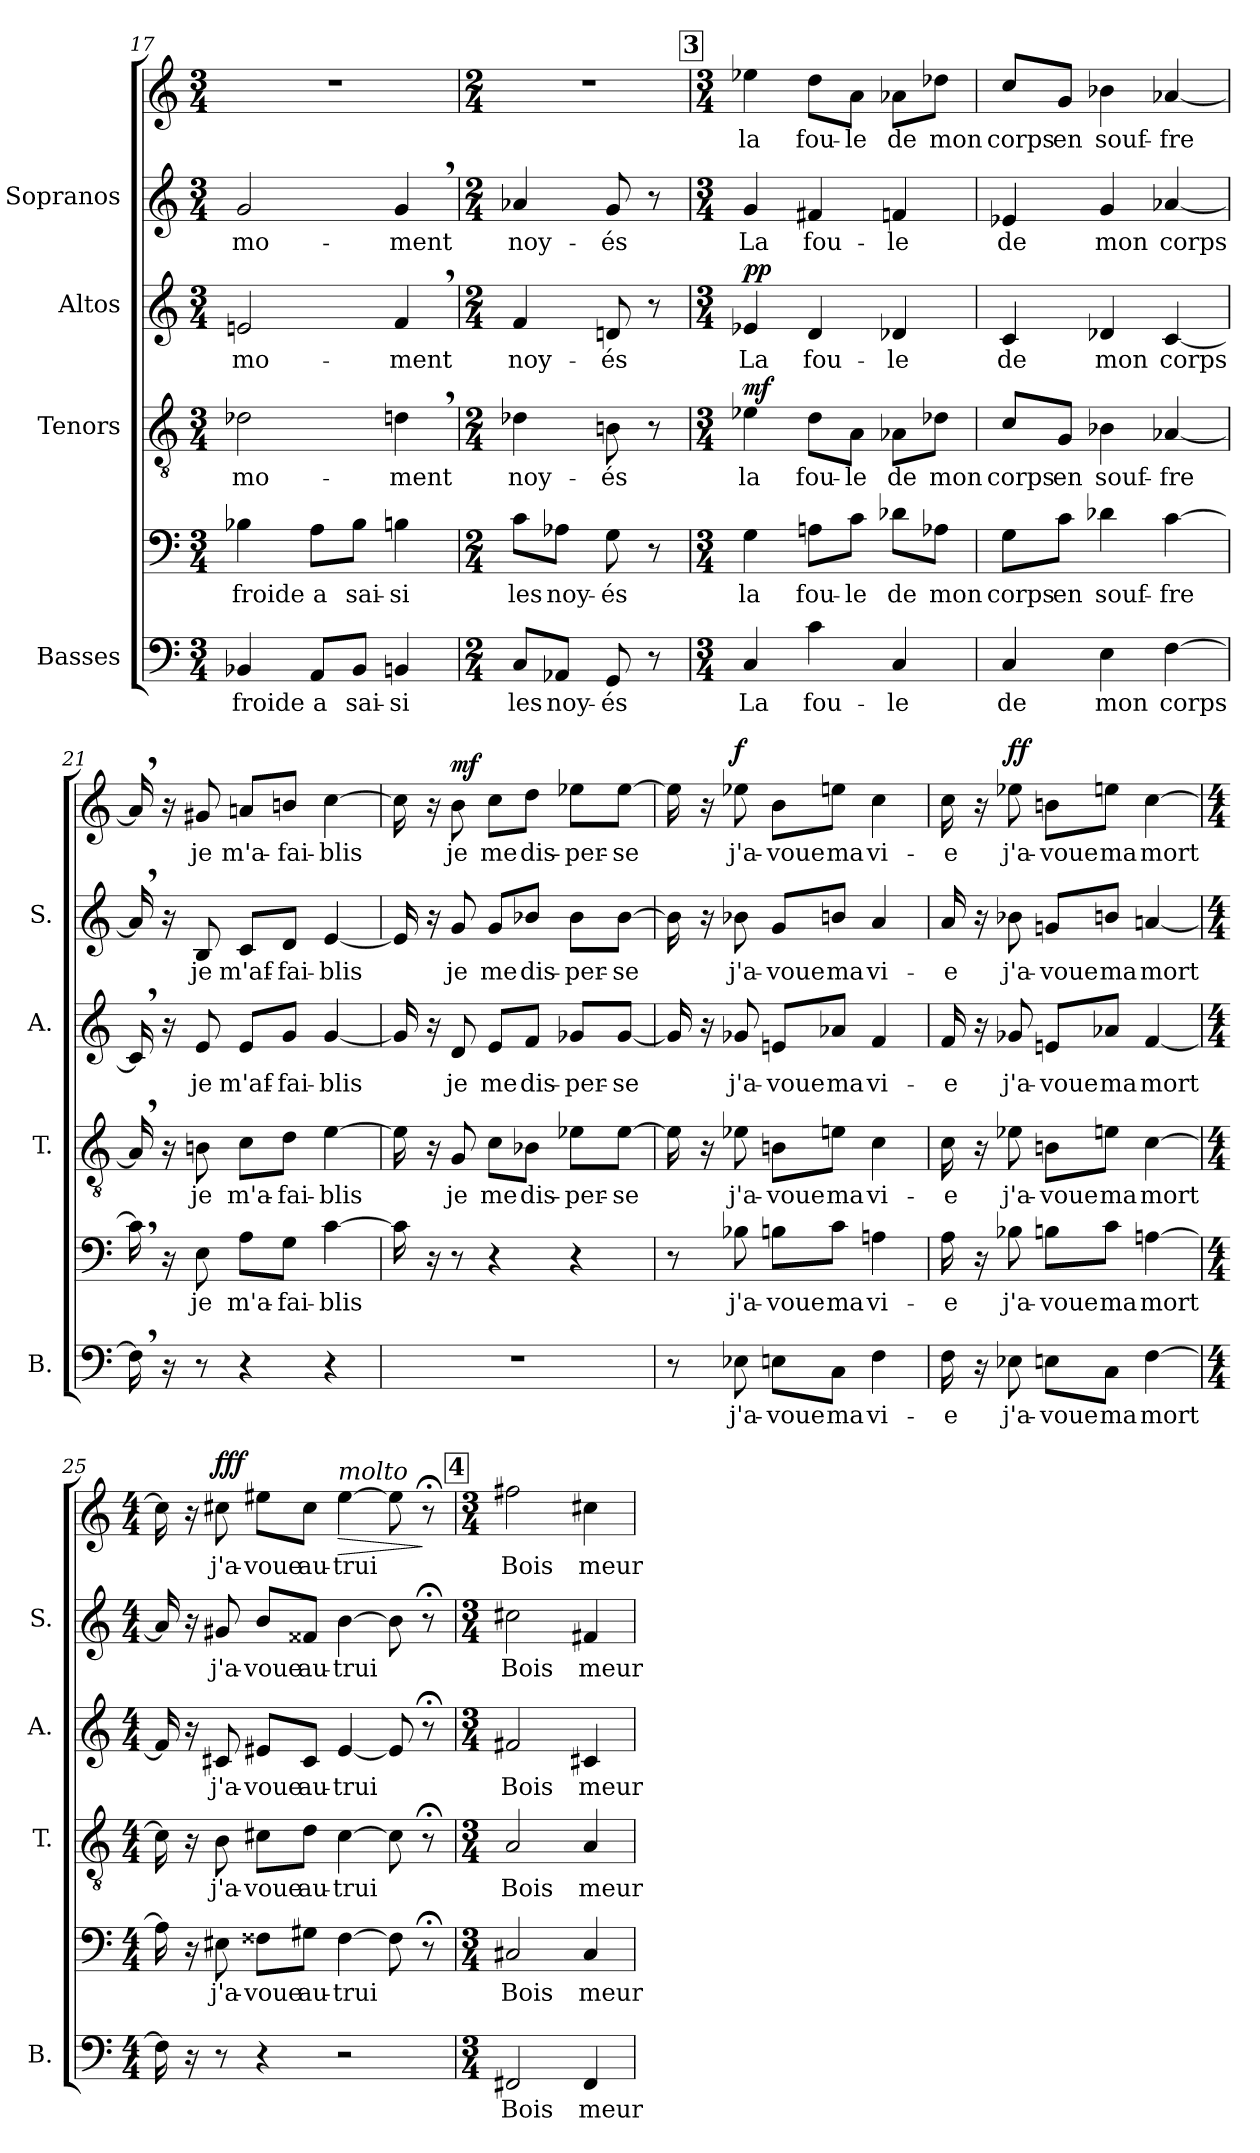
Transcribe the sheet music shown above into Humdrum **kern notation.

**kern	**text	**kern	**text	**dynam	**kern	**text	**dynam	**kern	**text	**dynam	**kern	**text	**kern	**text	**dynam
*part4	*part4	*part4	*part4	*part4	*part3	*part3	*part3	*part2	*part2	*part2	*part1	*part1	*part1	*part1	*part1
*staff6	*staff6	*staff5	*staff5	*staff5/6	*staff4	*staff4	*staff4	*staff3	*staff3	*staff3	*staff2	*staff2	*staff1	*staff1	*staff1/2
*I"Basses	*	*	*	*	*I"Tenors	*	*	*I"Altos	*	*	*I"Sopranos	*	*	*	*
*I'B.	*	*	*	*	*I'T.	*	*	*I'A.	*	*	*I'S.	*	*	*	*
*clefF4	*	*clefF4	*	*	*clefGv2	*	*	*clefG2	*	*	*clefG2	*	*clefG2	*	*
*k[]	*	*k[]	*	*	*k[]	*	*	*k[]	*	*	*k[]	*	*k[]	*	*
*M3/4	*	*M3/4	*	*	*M3/4	*	*	*M3/4	*	*	*M3/4	*	*M3/4	*	*
=17	=17	=17	=17	=17	=17	=17	=17	=17	=17	=17	=17	=17	=17	=17	=17
!	!LO:LY:b	!	!LO:LY:b	!	!	!LO:LY:b	!	!	!LO:LY:b	!	!	!LO:LY:b	!	!	!
4BB-X/	froide	4B-X\	froide	.	2d-X\	mo-	.	2en/	mo-	.	2g/	mo-	2.r	.	.
!	!LO:LY:b	!	!LO:LY:b	!	!	!	!	!	!	!	!	!	!	!	!
8AA/L	a	8A\L	a	.	.	.	.	.	.	.	.	.	.	.	.
!	!LO:LY:b	!	!LO:LY:b	!	!	!	!	!	!	!	!	!	!	!	!
8BB-/J	sai-	8B-\J	sai-	.	.	.	.	.	.	.	.	.	.	.	.
!	!LO:LY:b	!	!LO:LY:b	!	!	!LO:LY:b	!	!	!LO:LY:b	!	!	!LO:LY:b	!	!	!
4BBn/	-si	4Bn\	-si	.	4dn,\	-ment	.	4f,/	-ment	.	4g,/	-ment	.	.	.
=18	=18	=18	=18	=18	=18	=18	=18	=18	=18	=18	=18	=18	=18	=18	=18
*M2/4	*	*M2/4	*	*	*M2/4	*	*	*M2/4	*	*	*M2/4	*	*M2/4	*	*
!	!LO:LY:b	!	!LO:LY:b	!	!	!LO:LY:b	!	!	!LO:LY:b	!	!	!LO:LY:b	!	!	!
8C/L	les	8c\L	les	.	4d-X\	noy-	.	4f/	noy-	.	4a-X/	noy-	2r	.	.
!	!LO:LY:b	!	!LO:LY:b	!	!	!	!	!	!	!	!	!	!	!	!
8AA-X/J	noy-	8A-X\J	noy-	.	.	.	.	.	.	.	.	.	.	.	.
!	!LO:LY:b	!	!LO:LY:b	!	!	!LO:LY:b	!	!	!LO:LY:b	!	!	!LO:LY:b	!	!	!
8GG/	-és	8G\	-és	.	8Bn\	-és	.	8dn/	-és	.	8g/	-és	.	.	.
8r	.	8r	.	.	8r	.	.	8r	.	.	8r	.	.	.	.
!!LO:LB:g=z
!!LO:REH:place=s1:a:B:fs=14:t=3
=19	=19	=19	=19	=19	=19	=19	=19	=19	=19	=19	=19	=19	=19	=19	=19
*M3/4	*	*M3/4	*	*	*M3/4	*	*	*M3/4	*	*	*M3/4	*	*M3/4	*	*
!	!LO:LY:b	!	!LO:LY:b	!LO:DY:a=2	!	!LO:LY:b	!	!	!LO:LY:b	!	!	!LO:LY:b	!	!LO:LY:b	!
!	!	!	!	!LO:DY:n=1:a	!	!	!LO:DY:a	!	!	!LO:DY:a	!	!	!	!	!LO:DY:a=2
!	!	!	!	!	!	!	!	!	!	!	!	!	!	!	!LO:DY:n=1:a
!	!	!	!	!	!	!	!	!	!	!	!	!	!	!	!LO:DY:n=2:a
4C/	La	4G\	la	mf p	4e-X\	la	mf	4e-X/	La	pp	4g/	La	4ee-X\	la	pp mf other-dynamics
!	!LO:LY:b	!	!LO:LY:b	!	!	!LO:LY:b	!	!	!LO:LY:b	!	!	!LO:LY:b	!	!LO:LY:b	!
4c\	fou-	8An\L	fou-	.	8d\L	fou-	.	4d/	fou-	.	4f#X/	fou-	8dd\L	fou-	.
!	!	!	!LO:LY:b	!	!	!LO:LY:b	!	!	!	!	!	!	!	!LO:LY:b	!
.	.	8c\J	-le	.	8A\J	-le	.	.	.	.	.	.	8a\J	-le	.
!	!LO:LY:b	!	!LO:LY:b	!	!	!LO:LY:b	!	!	!LO:LY:b	!	!	!LO:LY:b	!	!LO:LY:b	!
4C/	-le	8d-X\L	de	.	8A-X\L	de	.	4d-X/	-le	.	4fn/	-le	8a-X\L	de	.
!	!	!	!LO:LY:b	!	!	!LO:LY:b	!	!	!	!	!	!	!	!LO:LY:b	!
.	.	8A-X\J	mon	.	8d-X\J	mon	.	.	.	.	.	.	8dd-X\J	mon	.
=20	=20	=20	=20	=20	=20	=20	=20	=20	=20	=20	=20	=20	=20	=20	=20
!	!LO:LY:b	!	!LO:LY:b	!	!	!LO:LY:b	!	!	!LO:LY:b	!	!	!LO:LY:b	!	!LO:LY:b	!
4C/	de	8G\L	corps	.	8c/L	corps	.	4c/	de	.	4e-X/	de	8cc/L	corps	.
!	!	!	!LO:LY:b	!	!	!LO:LY:b	!	!	!	!	!	!	!	!LO:LY:b	!
.	.	8c\J	en	.	8G/J	en	.	.	.	.	.	.	8g/J	en	.
!	!LO:LY:b	!	!LO:LY:b	!	!	!LO:LY:b	!	!	!LO:LY:b	!	!	!LO:LY:b	!	!LO:LY:b	!
4E\	mon	4d-X\	souf-	.	4B-X\	souf-	.	4d-X/	mon	.	4g/	mon	4b-X\	souf-	.
!	!LO:LY:b	!	!LO:LY:b	!	!	!LO:LY:b	!	!	!LO:LY:b	!	!	!LO:LY:b	!	!LO:LY:b	!
[4F\	corps	[4c\	-fre	.	[4A-X/	-fre	.	[4c/	corps	.	[4a-X/	corps	[4a-X/	-fre	.
=21	=21	=21	=21	=21	=21	=21	=21	=21	=21	=21	=21	=21	=21	=21	=21
16F,\]	.	16c,\]	.	.	16A-,/]	.	.	16c,/]	.	.	16a-,/]	.	16a-,/]	.	.
16r	.	16r	.	.	16r	.	.	16r	.	.	16r	.	16r	.	.
!	!	!	!LO:LY:b	!	!	!LO:LY:b	!	!	!LO:LY:b	!	!	!LO:LY:b	!	!LO:LY:b	!LO:DY:a
!	!	!	!	!	!	!	!	!	!	!	!	!	!	!	!LO:DY:n=1:a
8r	.	8E\	je	.	8Bn\	je	.	8e/	je	.	8B/	je	8g#X/	je	p other-dynamics
!	!	!	!LO:LY:b	!	!	!LO:LY:b	!	!	!LO:LY:b	!	!	!LO:LY:b	!	!LO:LY:b	!
4r	.	8A\L	m'a-	.	8c\L	m'a-	.	8e/L	m'af-	.	8c/L	m'af-	8an/L	m'a-	.
!	!	!	!LO:LY:b	!	!	!LO:LY:b	!	!	!LO:LY:b	!	!	!LO:LY:b	!	!LO:LY:b	!
.	.	8G\J	-fai-	.	8d\J	-fai-	.	8g/J	-fai-	.	8d/J	-fai-	8bn/J	-fai-	.
!	!	!	!LO:LY:b	!	!	!LO:LY:b	!	!	!LO:LY:b	!	!	!LO:LY:b	!	!LO:LY:b	!
4r	.	[4c\	-blis	.	[4e\	-blis	.	[4g/	-blis	.	[4e/	-blis	[4cc\	-blis	.
!!LO:PB:g=z
=22	=22	=22	=22	=22	=22	=22	=22	=22	=22	=22	=22	=22	=22	=22	=22
2.r	.	16c\]	.	.	16e\]	.	.	16g/]	.	.	16e/]	.	16cc\]	.	.
.	.	16r	.	.	16r	.	.	16r	.	.	16r	.	16r	.	.
!	!	!	!	!	!	!LO:LY:b	!	!	!LO:LY:b	!	!	!LO:LY:b	!	!LO:LY:b	!LO:DY:a
.	.	8r	.	.	8G/	je	.	8d/	je	.	8g/	je	8b\	je	mf
!	!	!	!	!	!	!LO:LY:b	!	!	!LO:LY:b	!	!	!LO:LY:b	!	!LO:LY:b	!
.	.	4r	.	.	8c\L	me	.	8e/L	me	.	8g/L	me	8cc\L	me	.
!	!	!	!	!	!	!LO:LY:b	!	!	!LO:LY:b	!	!	!LO:LY:b	!	!LO:LY:b	!
.	.	.	.	.	8B-X\J	dis-	.	8f/J	dis-	.	8b-X/J	dis-	8dd\J	dis-	.
!	!	!	!	!	!	!LO:LY:b	!	!	!LO:LY:b	!	!	!LO:LY:b	!	!LO:LY:b	!
.	.	4r	.	.	8e-X\L	-per-	.	8g-X/L	-per-	.	8b-\L	-per-	8ee-X\L	-per-	.
!	!	!	!	!	!	!LO:LY:b	!	!	!LO:LY:b	!	!	!LO:LY:b	!	!LO:LY:b	!
.	.	.	.	.	[8e-\J	-se	.	[8g-/J	-se	.	[8b-\J	-se	[8ee-\J	-se	.
=23	=23	=23	=23	=23	=23	=23	=23	=23	=23	=23	=23	=23	=23	=23	=23
8r	.	8r	.	.	16e-\]	.	.	16g-/]	.	.	16b-\]	.	16ee-\]	.	.
.	.	.	.	.	16r	.	.	16r	.	.	16r	.	16r	.	.
!	!LO:LY:b	!	!LO:LY:b	!	!	!LO:LY:b	!	!	!LO:LY:b	!	!	!LO:LY:b	!	!LO:LY:b	!LO:DY:a
8E-X\	j'a-	8B-X\	j'a-	.	8e-X\	j'a-	.	8g-X/	j'a-	.	8b-X\	j'a-	8ee-X\	j'a-	f
!	!LO:LY:b	!	!LO:LY:b	!	!	!LO:LY:b	!	!	!LO:LY:b	!	!	!LO:LY:b	!	!LO:LY:b	!
8En\L	-voue	8Bn\L	-voue	.	8Bn\L	-voue	.	8en/L	-voue	.	8g/L	-voue	8b\L	-voue	.
!	!LO:LY:b	!	!LO:LY:b	!	!	!LO:LY:b	!	!	!LO:LY:b	!	!	!LO:LY:b	!	!LO:LY:b	!
8C\J	ma	8c\J	ma	.	8en\J	ma	.	8a-X/J	ma	.	8bn/J	ma	8een\J	ma	.
!	!LO:LY:b	!	!LO:LY:b	!	!	!LO:LY:b	!	!	!LO:LY:b	!	!	!LO:LY:b	!	!LO:LY:b	!
4F\	vi-	4An\	vi-	.	4c\	vi-	.	4f/	vi-	.	4a/	vi-	4cc\	vi-	.
=24	=24	=24	=24	=24	=24	=24	=24	=24	=24	=24	=24	=24	=24	=24	=24
!	!LO:LY:b	!	!LO:LY:b	!	!	!LO:LY:b	!	!	!LO:LY:b	!	!	!LO:LY:b	!	!LO:LY:b	!
16F\	-e	16A\	-e	.	16c\	-e	.	16f/	-e	.	16a/	-e	16cc\	-e	.
16r	.	16r	.	.	16r	.	.	16r	.	.	16r	.	16r	.	.
!	!LO:LY:b	!	!LO:LY:b	!	!	!LO:LY:b	!	!	!LO:LY:b	!	!	!LO:LY:b	!	!LO:LY:b	!LO:DY:a
8E-X\	j'a-	8B-X\	j'a-	.	8e-X\	j'a-	.	8g-X/	j'a-	.	8b-X\	j'a-	8ee-X\	j'a-	ff
!	!LO:LY:b	!	!LO:LY:b	!	!	!LO:LY:b	!	!	!LO:LY:b	!	!	!LO:LY:b	!	!LO:LY:b	!
8En\L	-voue	8Bn\L	-voue	.	8Bn\L	-voue	.	8en/L	-voue	.	8gn/L	-voue	8bn\L	-voue	.
!	!LO:LY:b	!	!LO:LY:b	!	!	!LO:LY:b	!	!	!LO:LY:b	!	!	!LO:LY:b	!	!LO:LY:b	!
8C\J	ma	8c\J	ma	.	8en\J	ma	.	8a-X/J	ma	.	8bn/J	ma	8een\J	ma	.
!	!LO:LY:b	!	!LO:LY:b	!	!	!LO:LY:b	!	!	!LO:LY:b	!	!	!LO:LY:b	!	!LO:LY:b	!
[4F\	mort	[4An\	mort	.	[4c\	mort	.	[4f/	mort	.	[4an/	mort	[4cc\	mort	.
!!LO:LB:g=z
=25	=25	=25	=25	=25	=25	=25	=25	=25	=25	=25	=25	=25	=25	=25	=25
*M4/4	*	*M4/4	*	*	*M4/4	*	*	*M4/4	*	*	*M4/4	*	*M4/4	*	*
16F\]	.	16A\]	.	.	16c\]	.	.	16f/]	.	.	16a/]	.	16cc\]	.	.
16r	.	16r	.	.	16r	.	.	16r	.	.	16r	.	16r	.	.
!	!	!	!LO:LY:b	!	!	!LO:LY:b	!	!	!LO:LY:b	!	!	!LO:LY:b	!	!LO:LY:b	!LO:DY:a
8r	.	8E#X\	j'a-	.	8B\	j'a-	.	8c#X/	j'a-	.	8g#X/	j'a-	8cc#X\	j'a-	fff
!	!	!	!LO:LY:b	!	!	!LO:LY:b	!	!	!LO:LY:b	!	!	!LO:LY:b	!	!LO:LY:b	!
4r	.	8F##X\L	-voue	.	8c#X\L	-voue	.	8e#X/L	-voue	.	8b/L	-voue	8ee#X\L	-voue	.
!	!	!	!LO:LY:b	!	!	!LO:LY:b	!	!	!LO:LY:b	!	!	!LO:LY:b	!	!LO:LY:b	!
.	.	8G#X\J	au-	.	8d\J	au-	.	8c#/J	au-	.	8f##X/J	au-	8cc#\J	au-	.
!	!	!	!	!	!	!	!	!	!	!	!	!	!LO:TX:a:i:t=molto	!	!
!	!	!	!LO:LY:b	!	!	!LO:LY:b	!	!	!LO:LY:b	!	!	!LO:LY:b	!	!LO:LY:b	!LO:HP:b
2r	.	[4F##\	-trui	.	[4c#\	-trui	.	[4e#/	-trui	.	[4b\	-trui	[4ee#\	-trui	>
.	.	8F##\]	.	.	8c#\]	.	.	8e#/]	.	.	8b\]	.	8ee#\]	.	.
.	.	8r;<	.	.	8r;<	.	.	8r;<	.	.	8r;<	.	8r;<	.	]
!!LO:REH:place=s1:a:B:fs=14:t=4
=26	=26	=26	=26	=26	=26	=26	=26	=26	=26	=26	=26	=26	=26	=26	=26
*M3/4	*	*M3/4	*	*	*M3/4	*	*	*M3/4	*	*	*M3/4	*	*M3/4	*	*
!	!LO:LY:b	!	!LO:LY:b	!	!	!LO:LY:b	!	!	!LO:LY:b	!	!	!LO:LY:b	!	!LO:LY:b	!LO:DY:a
!	!	!	!	!	!	!	!	!	!	!	!	!	!	!	!LO:DY:n=1:a
2FF#X/	Bois	2C#X/	Bois	.	2A/	Bois	.	2f#X/	Bois	.	2cc#X\	Bois	2ff#X\	Bois	ppp other-dynamics
!	!LO:LY:b	!	!LO:LY:b	!	!	!LO:LY:b	!	!	!LO:LY:b	!	!	!LO:LY:b	!	!LO:LY:b	!
4FF#/	meur-	4C#/	meur-	.	4A/	meur-	.	4c#X/	meur-	.	4f#X/	meur-	4cc#X\	meur-	.
=	=	=	=	=	=	=	=	=	=	=	=	=	=	=	=
*-	*-	*-	*-	*-	*-	*-	*-	*-	*-	*-	*-	*-	*-	*-	*-
